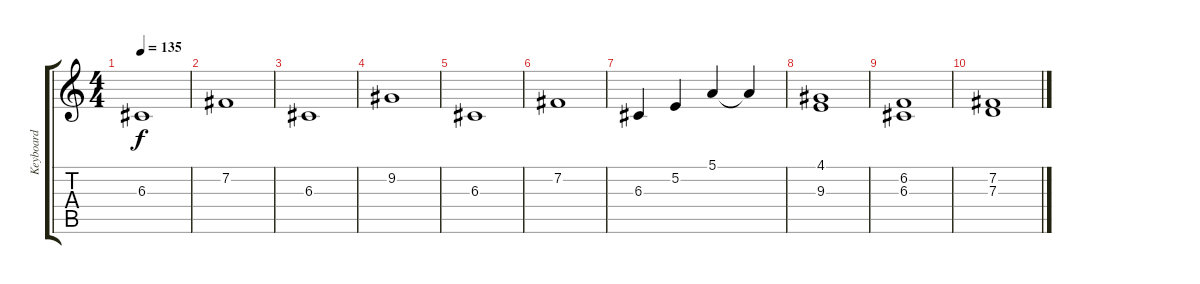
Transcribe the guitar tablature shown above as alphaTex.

\track ("Keyboard" "Keyboard") {instrument synthstrings1}
\staff {score tabs}
\tuning (E4 B3 G3 D3 A2 E2) {hide}
\ts (4 4)
\tempo 135
\clef g2
\ks c
6.3.1{dy f} |
7.2.1 |
6.3.1 |
9.2.1 |
6.3.1 |
7.2.1 |
6.3.4 5.2.4 5.1.4 5.1{t}.4 |
(4.1 9.3).1 |
(6.2 6.3).1 |
(7.2 7.3).1
